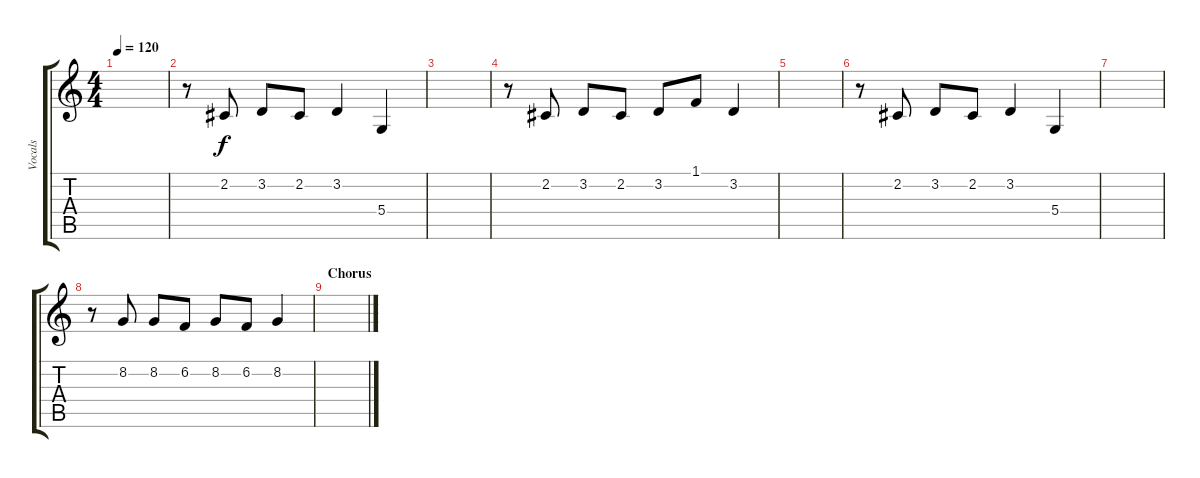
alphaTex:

\track ("Vocals" "Vocals") {instrument lead2sawtooth}
\staff {score tabs}
\tuning (E4 B3 G3 D3 A2 E2) {hide}
\ts (4 4)
\tempo 120
\clef g2
\ks c
|
r.8 2.2.8 3.2.8 2.2.8 3.2.4 5.4.4 |
|
r.8 2.2.8 3.2.8 2.2.8 3.2.8 1.1.8 3.2.4 |
|
r.8 2.2.8 3.2.8 2.2.8 3.2.4 5.4.4 |
|
r.8 8.2.8 8.2.8 6.2.8 8.2.8{dy f} 6.2.8 8.2.4 |
\section ("" "Chorus")
